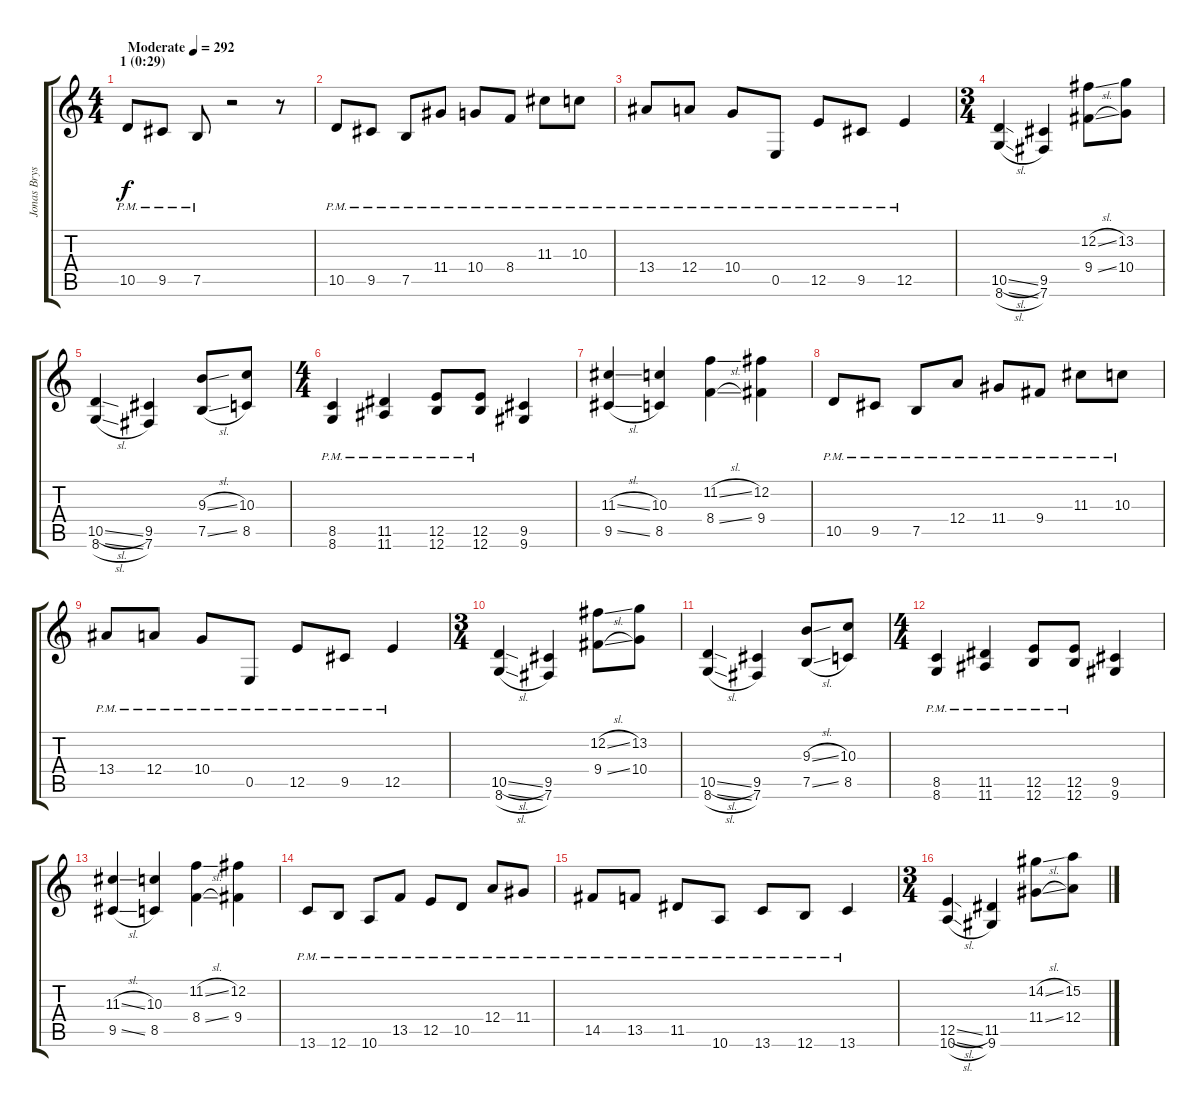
\track ("Jonas Bryssling (Left Guitar)" "Jonas Brys") {instrument overdrivenguitar}
\staff {score tabs}
\tuning (B3 Gb3 D3 A2 E2 B1) {hide}
\ts (4 4)
\section ("" "1 (0:29)")
\tempo (292 "Moderate")
\clef g2
\ks c
10.5{pm}.8{dy f instrument overdrivenguitar} 9.5{pm}.8 7.5{pm}.8 r.2 r.8 |
10.5{pm}.8 9.5{pm}.8 7.5{pm}.8 11.4{pm}.8 10.4{pm}.8 8.4{pm}.8 11.3{pm}.8 10.3{pm}.8 |
13.4{pm}.8 12.4{pm}.8 10.4{pm}.8 0.5{pm}.8 12.5{pm}.8 9.5{pm}.8 12.5{pm}.4 |
\ts (3 4)
(10.5{sl} 8.6{sl}).4 (9.5 7.6).4 (12.2{sl} 9.4{sl}).8 (13.2 10.4).8 |
(10.5{sl} 8.6{sl}).4 (9.5 7.6).4 (9.3{sl} 7.5{sl}).8 (10.3 8.5).8 |
\ts (4 4)
(8.5{pm} 8.6{pm}).4 (11.5{pm} 11.6{pm}).4 (12.5{pm} 12.6{pm}).8 (12.5{pm} 12.6{pm}).8 (9.5 9.6).4 |
(11.3{sl} 9.5{sl}).4 (10.3 8.5).4 (11.2{sl} 8.4{sl}).4 (12.2 9.4).4 |
10.5{pm}.8 9.5{pm}.8 7.5{pm}.8 12.4{pm}.8 11.4{pm}.8 9.4{pm}.8 11.3{pm}.8 10.3{pm}.8 |
13.4{pm}.8 12.4{pm}.8 10.4{pm}.8 0.5{pm}.8 12.5{pm}.8 9.5{pm}.8 12.5{pm}.4 |
\ts (3 4)
(10.5{sl} 8.6{sl}).4 (9.5 7.6).4 (12.2{sl} 9.4{sl}).8 (13.2 10.4).8 |
(10.5{sl} 8.6{sl}).4 (9.5 7.6).4 (9.3{sl} 7.5{sl}).8 (10.3 8.5).8 |
\ts (4 4)
(8.5{pm} 8.6{pm}).4 (11.5{pm} 11.6{pm}).4 (12.5{pm} 12.6{pm}).8 (12.5{pm} 12.6{pm}).8 (9.5 9.6).4 |
(11.3{sl} 9.5{sl}).4 (10.3 8.5).4 (11.2{sl} 8.4{sl}).4 (12.2 9.4).4 |
13.6{pm}.8 12.6{pm}.8 10.6{pm}.8 13.5{pm}.8 12.5{pm}.8 10.5{pm}.8 12.4{pm}.8 11.4{pm}.8 |
14.5{pm}.8 13.5{pm}.8 11.5{pm}.8 10.6{pm}.8 13.6{pm}.8 12.6{pm}.8 13.6{pm}.4 |
\ts (3 4)
(12.5{sl} 10.6{sl}).4 (11.5 9.6).4 (14.2{sl} 11.4{sl}).8 (15.2 12.4).8
